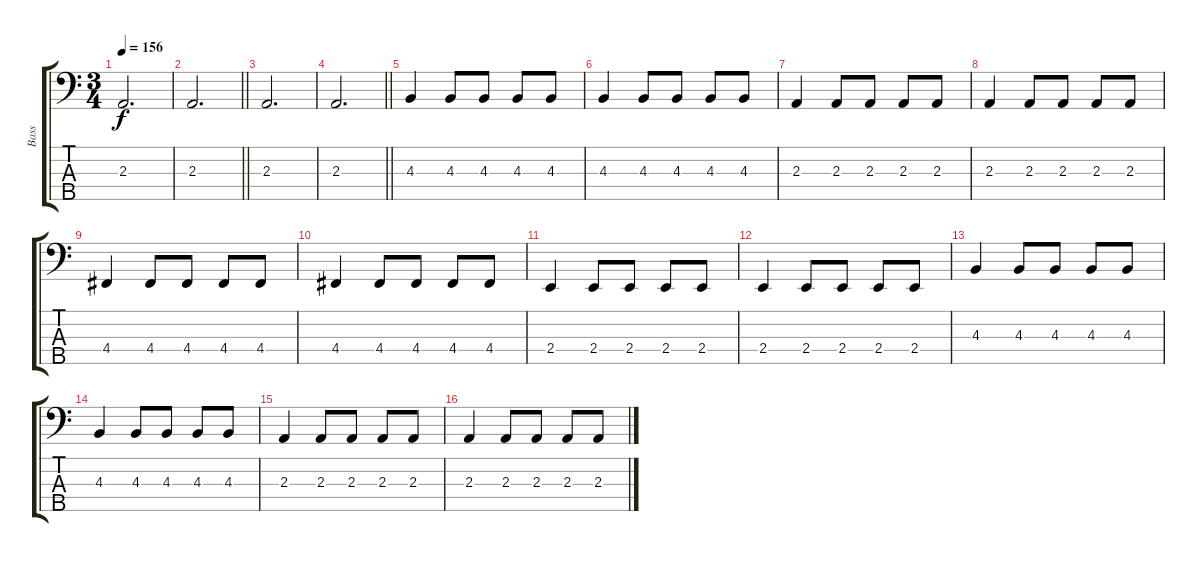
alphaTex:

\track ("Bass" "Bass") {instrument acousticbass bank 1}
\staff {score tabs}
\tuning (F2 C2 G1 D1 A0) {hide}
\ts (3 4)
\tempo 156
\clef f4
\ks c
2.3.2{d dy f} |
\barLineRight lightlight
2.3.2{d} |
2.3.2{d} |
\barLineRight lightlight
2.3.2{d} |
\section ("" "")
4.3.4 4.3.8 4.3.8 4.3.8 4.3.8 |
4.3.4 4.3.8 4.3.8 4.3.8 4.3.8 |
2.3.4 2.3.8 2.3.8 2.3.8 2.3.8 |
2.3.4 2.3.8 2.3.8 2.3.8 2.3.8 |
4.4.4 4.4.8 4.4.8 4.4.8 4.4.8 |
4.4.4 4.4.8 4.4.8 4.4.8 4.4.8 |
2.4.4 2.4.8 2.4.8 2.4.8 2.4.8 |
2.4.4 2.4.8 2.4.8 2.4.8 2.4.8 |
4.3.4 4.3.8 4.3.8 4.3.8 4.3.8 |
4.3.4 4.3.8 4.3.8 4.3.8 4.3.8 |
2.3.4 2.3.8 2.3.8 2.3.8 2.3.8 |
2.3.4 2.3.8 2.3.8 2.3.8 2.3.8
